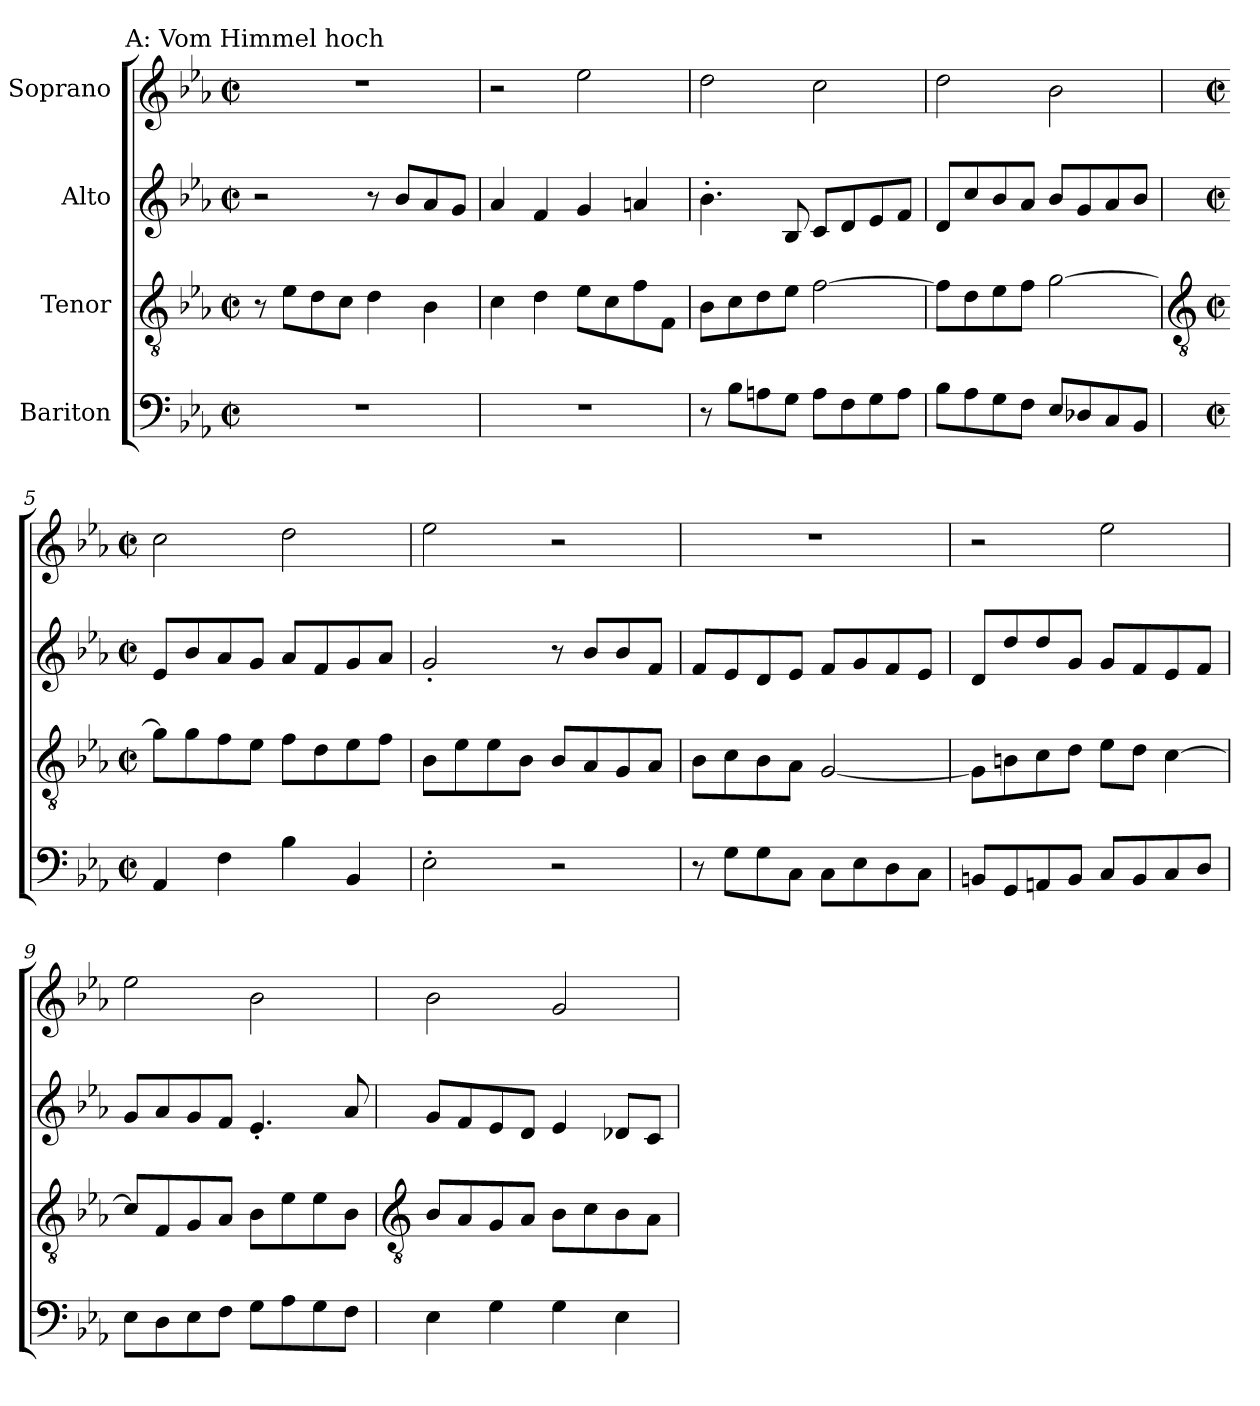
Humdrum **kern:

**kern	**kern	**kern	**kern
*part4	*part3	*part2	*part1
*staff4	*staff3	*staff2	*staff1
*I"Bariton	*I"Tenor	*I"Alto	*I"Soprano
*clefF4	*clefGv2	*clefG2	*clefG2
*k[b-e-a-]	*k[b-e-a-]	*k[b-e-a-]	*k[b-e-a-]
*E-:	*E-:	*E-:	*E-:
*M2/2	*M2/2	*M2/2	*M2/2
*met(c|)	*met(c|)	*met(c|)	*met(c|)
*MM80	*MM80	*MM80	*MM80
=1	=1	=1	=1
!	!	!	!LO:TX:a:cj:t=A&colon; Vom Himmel hoch
1r	8r	2r	1r
.	8e-\L	.	.
.	8d\	.	.
.	8c\J	.	.
.	4d\	8r	.
.	.	8b-/L	.
.	4B-\	8a-/	.
.	.	8g/J	.
=2	=2	=2	=2
1r	4c\	4a-/	2r
.	4d\	4f/	.
.	8e-\L	4g/	2ee-\
.	8c\	.	.
.	8f\	4an/	.
.	8F\J	.	.
=3	=3	=3	=3
8r	8B-\L	4.b-'\	2dd\
8B-\L	8c\	.	.
8An\	8d\	.	.
8G\J	8e-\J	8B-/	.
8A\L	[2f\	8c/L	2cc\
8F\	.	8d/	.
8G\	.	8e-/	.
8A\J	.	8f/J	.
=4	=4	=4	=4
8B-\L	8f\L]	8d/L	2dd\
8A-\	8d\	8cc/	.
8G\	8e-\	8b-/	.
8F\J	8f\J	8a-/J	.
8E-/L	[2g\	8b-/L	2b-\
8D-X/	.	8g/	.
8C/	.	8a-/	.
8BB-/J	.	8b-/J	.
!!LO:LB:g=z
=5	=5	=5	=5
*	*clefGv2	*	*
*M2/2	*M2/2	*M2/2	*M2/2
*met(c|)	*met(c|)	*met(c|)	*met(c|)
4AA-/	8g\L]	8e-/L	2cc\
.	8g\	8b-/	.
4F\	8f\	8a-/	.
.	8e-\J	8g/J	.
4B-\	8f\L	8a-/L	2dd\
.	8d\	8f/	.
4BB-/	8e-\	8g/	.
.	8f\J	8a-/J	.
=6	=6	=6	=6
2E-'\	8B-\L	2g'/	2ee-\
.	8e-\	.	.
.	8e-\	.	.
.	8B-\J	.	.
2r	8B-/L	8r	2r
.	8A-/	8b-/L	.
.	8G/	8b-/	.
.	8A-/J	8f/J	.
=7	=7	=7	=7
8r	8B-\L	8f/L	1r
8G\L	8c\	8e-/	.
8G\	8B-\	8d/	.
8C\J	8A-\J	8e-/J	.
8C\L	[2G/	8f/L	.
8E-\	.	8g/	.
8D\	.	8f/	.
8C\J	.	8e-/J	.
=8	=8	=8	=8
8BBn/L	8G\L]	8d/L	2r
8GG/	8Bn\	8dd/	.
8AAn/	8c\	8dd/	.
8BB/J	8d\J	8g/J	.
8C/L	8e-\L	8g/L	2ee-\
8BB/	8d\J	8f/	.
8C/	[4c\	8e-/	.
8D/J	.	8f/J	.
=9	=9	=9	=9
8E-\L	8c/L]	8g/L	2ee-\
8D\	8F/	8a-/	.
8E-\	8G/	8g/	.
8F\J	8A-/J	8f/J	.
8G\L	8B-\L	4.e-'/	2b-\
8A-\	8e-\	.	.
8G\	8e-\	.	.
8F\J	8B-\J	8a-/	.
!!LO:LB:g=z
=10	=10	=10	=10
*	*clefGv2	*	*
4E-\	8B-/L	8g/L	2b-\
.	8A-/	8f/	.
4G\	8G/	8e-/	.
.	8A-/J	8d/J	.
4G\	8B-\L	4e-/	2g/
.	8c\	.	.
4E-\	8B-\	8d-X/L	.
.	8A-\J	8c/J	.
=	=	=	=
*-	*-	*-	*-
